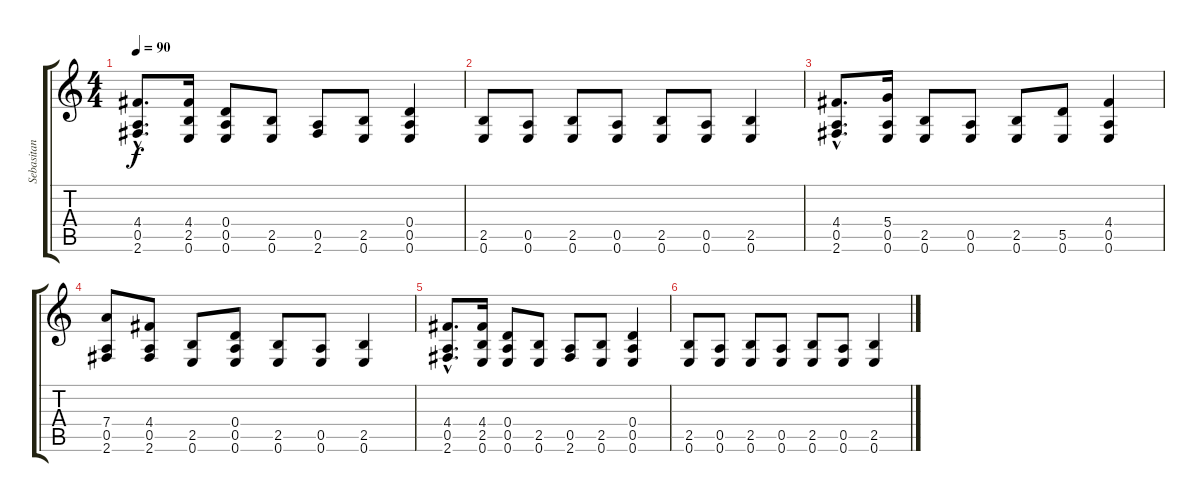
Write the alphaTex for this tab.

\track ("Sebasitan" "Sebasitan") {instrument acousticguitarsteel}
\staff {score tabs}
\tuning (E4 B3 G3 D3 A2 E2) {hide}
\ts (4 4)
\tempo 90
\clef g2
\ks c
(4.4{hac} 0.5{hac} 2.6{hac}).8{d dy f} (4.4 2.5 0.6).16 (0.4 0.5 0.6).8 (2.5 0.6).8 (0.5 2.6).8 (2.5 0.6).8 (0.4 0.5 0.6).4 |
(2.5 0.6).8 (0.5 0.6).8 (2.5 0.6).8 (0.5 0.6).8 (2.5 0.6).8 (0.5 0.6).8 (2.5 0.6).4 |
(4.4{hac} 0.5{hac} 2.6{hac}).8{d} (5.4 0.5 0.6).16 (2.5 0.6).8 (0.5 0.6).8 (2.5 0.6).8 (5.5 0.6).8 (4.4 0.5 0.6).4 |
(7.4 0.5 2.6).8 (4.4 0.5 2.6).8 (2.5 0.6).8 (0.4 0.5 0.6).8 (2.5 0.6).8 (0.5 0.6).8 (2.5 0.6).4 |
(4.4{hac} 0.5{hac} 2.6{hac}).8{d} (4.4 2.5 0.6).16 (0.4 0.5 0.6).8 (2.5 0.6).8 (0.5 2.6).8 (2.5 0.6).8 (0.4 0.5 0.6).4 |
(2.5 0.6).8 (0.5 0.6).8 (2.5 0.6).8 (0.5 0.6).8 (2.5 0.6).8 (0.5 0.6).8 (2.5 0.6).4
